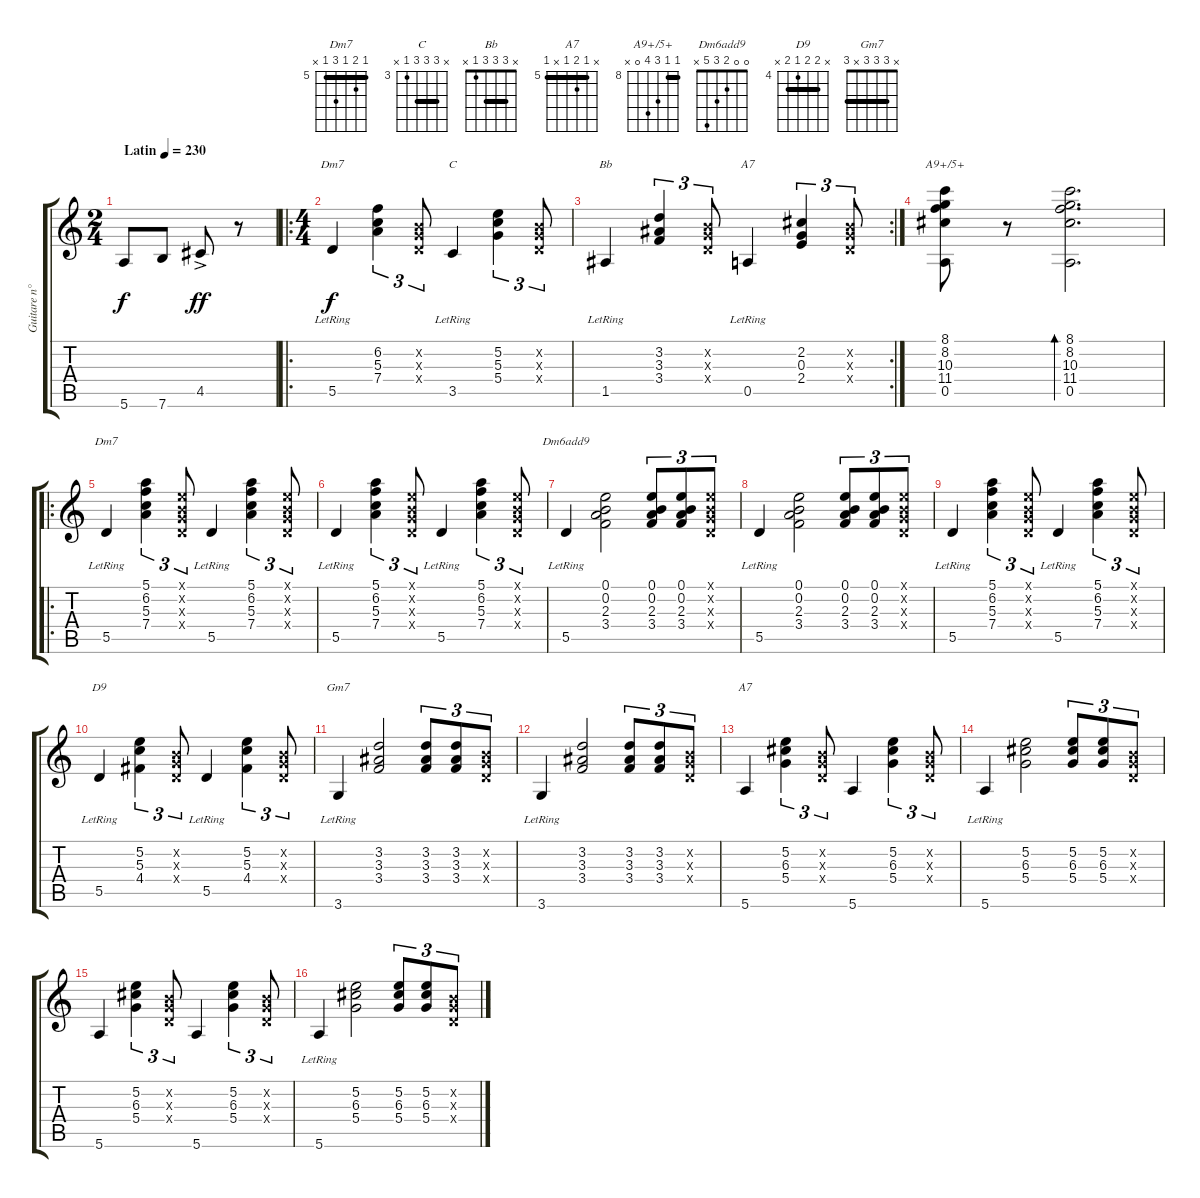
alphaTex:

\track ("Guitare n°2" "Guitare n°") {instrument acousticguitarsteel}
\staff {score tabs}
\tuning (E4 B3 G3 D3 A2 E2) {hide}
\chord ("Dm7" x 6 5 7 5 x) {firstfret 5 barre 5}
\chord ("C" x 5 5 5 3 x) {firstfret 3 barre 5}
\chord ("Bb" x 3 3 3 1 x) {barre 3}
\chord ("A7" x 2 0 2 0 x)
\chord ("A9+/5+" 8 8 10 11 0 x) {firstfret 8 barre 8}
\chord ("Dm7" 5 6 5 7 5 x) {firstfret 5 barre 5}
\chord ("Dm6add9" 0 0 2 3 5 x)
\chord ("D9" x 5 5 4 5 x) {firstfret 4 barre 5}
\chord ("Gm7" x 3 3 3 x 3) {barre 3}
\chord ("A7" x 5 6 5 x 5) {firstfret 5 barre 5}
\ts (2 4)
\tempo (230 "Latin")
\clef g2
\ks c
5.6.8{dy f instrument acousticguitarsteel} 7.6.8 4.5{ac}.8{dy ff} r.8 |
\ro
\ts (4 4)
5.5{lr}.4{ch "Dm7" dy f} (6.2 5.3 7.4).4{tu (3 2)} (0.2{x} 0.3{x} 0.4{x}).8{tu (3 2)} 3.5{lr}.4{ch "C"} (5.2 5.3 5.4).4{tu (3 2)} (0.2{x} 0.3{x} 0.4{x}).8{tu (3 2)} |
\rc 2
1.5{lr}.4{ch "Bb"} (3.2 3.3 3.4).4{tu (3 2)} (0.2{x} 0.3{x} 0.4{x}).8{tu (3 2)} 0.5{lr}.4{ch "A7"} (2.2 0.3 2.4).4{tu (3 2)} (0.2{x} 0.3{x} 0.4{x}).8{tu (3 2)} |
(8.1 8.2 10.3 11.4 0.5).8{ch "A9+/5+"} r.8 (8.1 8.2 10.3 11.4 0.5).2{d bd 480} |
\ro
5.5{lr}.4{ch "Dm7"} (5.1 6.2 5.3 7.4).4{tu (3 2)} (0.1{x} 0.2{x} 0.3{x} 0.4{x}).8{tu (3 2)} 5.5{lr}.4 (5.1 6.2 5.3 7.4).4{tu (3 2)} (0.1{x} 0.2{x} 0.3{x} 0.4{x}).8{tu (3 2)} |
5.5{lr}.4 (5.1 6.2 5.3 7.4).4{tu (3 2)} (0.1{x} 0.2{x} 0.3{x} 0.4{x}).8{tu (3 2)} 5.5{lr}.4 (5.1 6.2 5.3 7.4).4{tu (3 2)} (0.1{x} 0.2{x} 0.3{x} 0.4{x}).8{tu (3 2)} |
5.5{lr}.4{ch "Dm6add9"} (0.1 0.2 2.3 3.4).2 (0.1 0.2 2.3 3.4).8{tu (3 2)} (0.1 0.2 2.3 3.4).8{tu (3 2)} (0.1{x} 0.2{x} 0.3{x} 0.4{x}).8{tu (3 2)} |
5.5{lr}.4 (0.1 0.2 2.3 3.4).2 (0.1 0.2 2.3 3.4).8{tu (3 2)} (0.1 0.2 2.3 3.4).8{tu (3 2)} (0.1{x} 0.2{x} 0.3{x} 0.4{x}).8{tu (3 2)} |
5.5{lr}.4 (5.1 6.2 5.3 7.4).4{tu (3 2)} (0.1{x} 0.2{x} 0.3{x} 0.4{x}).8{tu (3 2)} 5.5{lr}.4 (5.1 6.2 5.3 7.4).4{tu (3 2)} (0.1{x} 0.2{x} 0.3{x} 0.4{x}).8{tu (3 2)} |
5.5{lr}.4{ch "D9"} (5.2 5.3 4.4).4{tu (3 2)} (0.2{x} 0.3{x} 0.4{x}).8{tu (3 2)} 5.5{lr}.4 (5.2 5.3 4.4).4{tu (3 2)} (0.2{x} 0.3{x} 0.4{x}).8{tu (3 2)} |
3.6{lr}.4{ch "Gm7"} (3.2 3.3 3.4).2 (3.2 3.3 3.4).8{tu (3 2)} (3.2 3.3 3.4).8{tu (3 2)} (0.2{x} 0.3{x} 0.4{x}).8{tu (3 2)} |
3.6{lr}.4 (3.2 3.3 3.4).2 (3.2 3.3 3.4).8{tu (3 2)} (3.2 3.3 3.4).8{tu (3 2)} (0.2{x} 0.3{x} 0.4{x}).8{tu (3 2)} |
5.6.4{ch "A7"} (5.2 6.3 5.4).4{tu (3 2)} (0.2{x} 0.3{x} 0.4{x}).8{tu (3 2)} 5.6.4 (5.2 6.3 5.4).4{tu (3 2)} (0.2{x} 0.3{x} 0.4{x}).8{tu (3 2)} |
5.6{lr}.4 (5.2 6.3 5.4).2 (5.2 6.3 5.4).8{tu (3 2)} (5.2 6.3 5.4).8{tu (3 2)} (0.2{x} 0.3{x} 0.4{x}).8{tu (3 2)} |
5.6.4 (5.2 6.3 5.4).4{tu (3 2)} (0.2{x} 0.3{x} 0.4{x}).8{tu (3 2)} 5.6.4 (5.2 6.3 5.4).4{tu (3 2)} (0.2{x} 0.3{x} 0.4{x}).8{tu (3 2)} |
5.6{lr}.4 (5.2 6.3 5.4).2 (5.2 6.3 5.4).8{tu (3 2)} (5.2 6.3 5.4).8{tu (3 2)} (0.2{x} 0.3{x} 0.4{x}).8{tu (3 2)}
